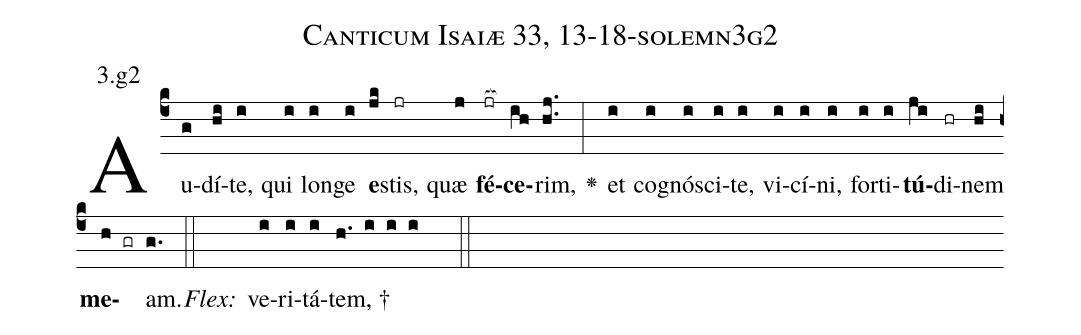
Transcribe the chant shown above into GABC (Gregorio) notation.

name: Canticum Isaiæ 33, 13-18-solemn3g2;
annotation: 3.g2;
%%
(c4)Au(g)dí(hi)te,(i) qui(i) lon(i)ge(i) <b>e</b>(jk)stis,(jr) quæ(j) <b>fé</b>(jr[ocb:1{])<b>ce</b>(ih[ocb:0}])rim,(hj..) <v>\greheightstar</v>(:) et(i) co(i)gnó(i)sci(i)te,(i) vi(i)cí(i)ni,(i) for(i)ti(i)<b>tú</b>(ji)di(hr)nem(hi) <b>me</b>(h gr)am.(g.) (::)
<i>Flex:</i>()  ve(i)ri(i)tá(i)tem, †(h. i i i  ::)

%E(i) u(i) o(ji) u(hi) a(h) e.(g.) (::)
